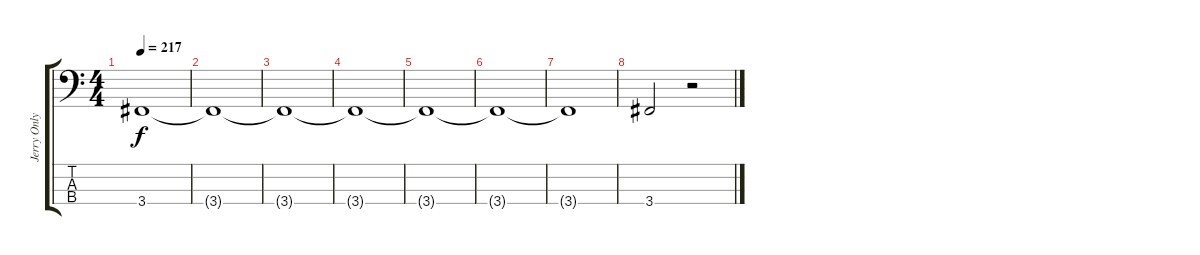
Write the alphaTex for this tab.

\track ("Jerry Only" "Jerry Only") {instrument electricbassfinger}
\staff {score tabs}
\tuning (Gb2 Db2 Ab1 Eb1) {hide}
\ts (4 4)
\tempo 217
\clef f4
\ks c
3.4.1{dy f} |
3.4{t}.1 |
3.4{t}.1 |
3.4{t}.1 |
3.4{t}.1 |
3.4{t}.1 |
3.4{t}.1 |
3.4.2 r.2
